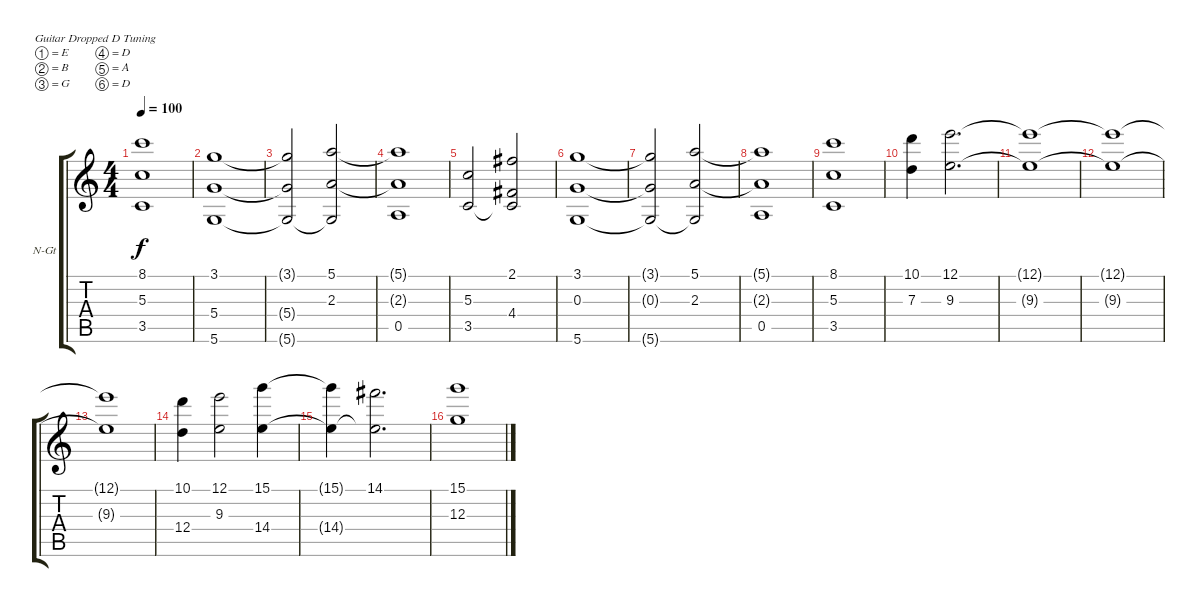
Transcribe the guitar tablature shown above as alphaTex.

\bracketExtendMode groupsimilarinstruments
\firstSystemTrackNameOrientation horizontal
\otherSystemsTrackNameOrientation horizontal
\track ("Keyboard (Christian)" "N-Gt") {instrument acousticguitarnylon}
\staff {score tabs}
\tuning (E4 B3 G3 D3 A2 D2)
\ts (4 4)
\tempo 100
\clef g2
\ks c
(8.1 5.3 3.5).1{dy f} |
(3.1 5.4 5.6).1 |
(3.1{t} 5.4{t} 5.6{t}).2 (5.1 2.3 5.6{t}).2 |
(5.1{t} 2.3{t} 0.5).1 |
(5.3 3.5).2 (2.1 4.4 3.5{t}).2 |
(3.1 0.3 5.6).1 |
(3.1{t} 0.3{t} 5.6{t}).2 (5.1 2.3 5.6{t}).2 |
(5.1{t} 2.3{t} 0.5).1 |
(8.1 5.3 3.5).1 |
(10.1 7.3).4 (12.1 9.3).2{d} |
(12.1{t} 9.3{t}).1 |
(12.1{t} 9.3{t}).1 |
(12.1{t} 9.3{t}).1 |
(10.1 12.4).4 (12.1 9.3).2 (15.1 14.4).4 |
(15.1{t} 14.4{t}).4 (14.1 14.4{t}).2{d} |
(15.1 12.3).1
